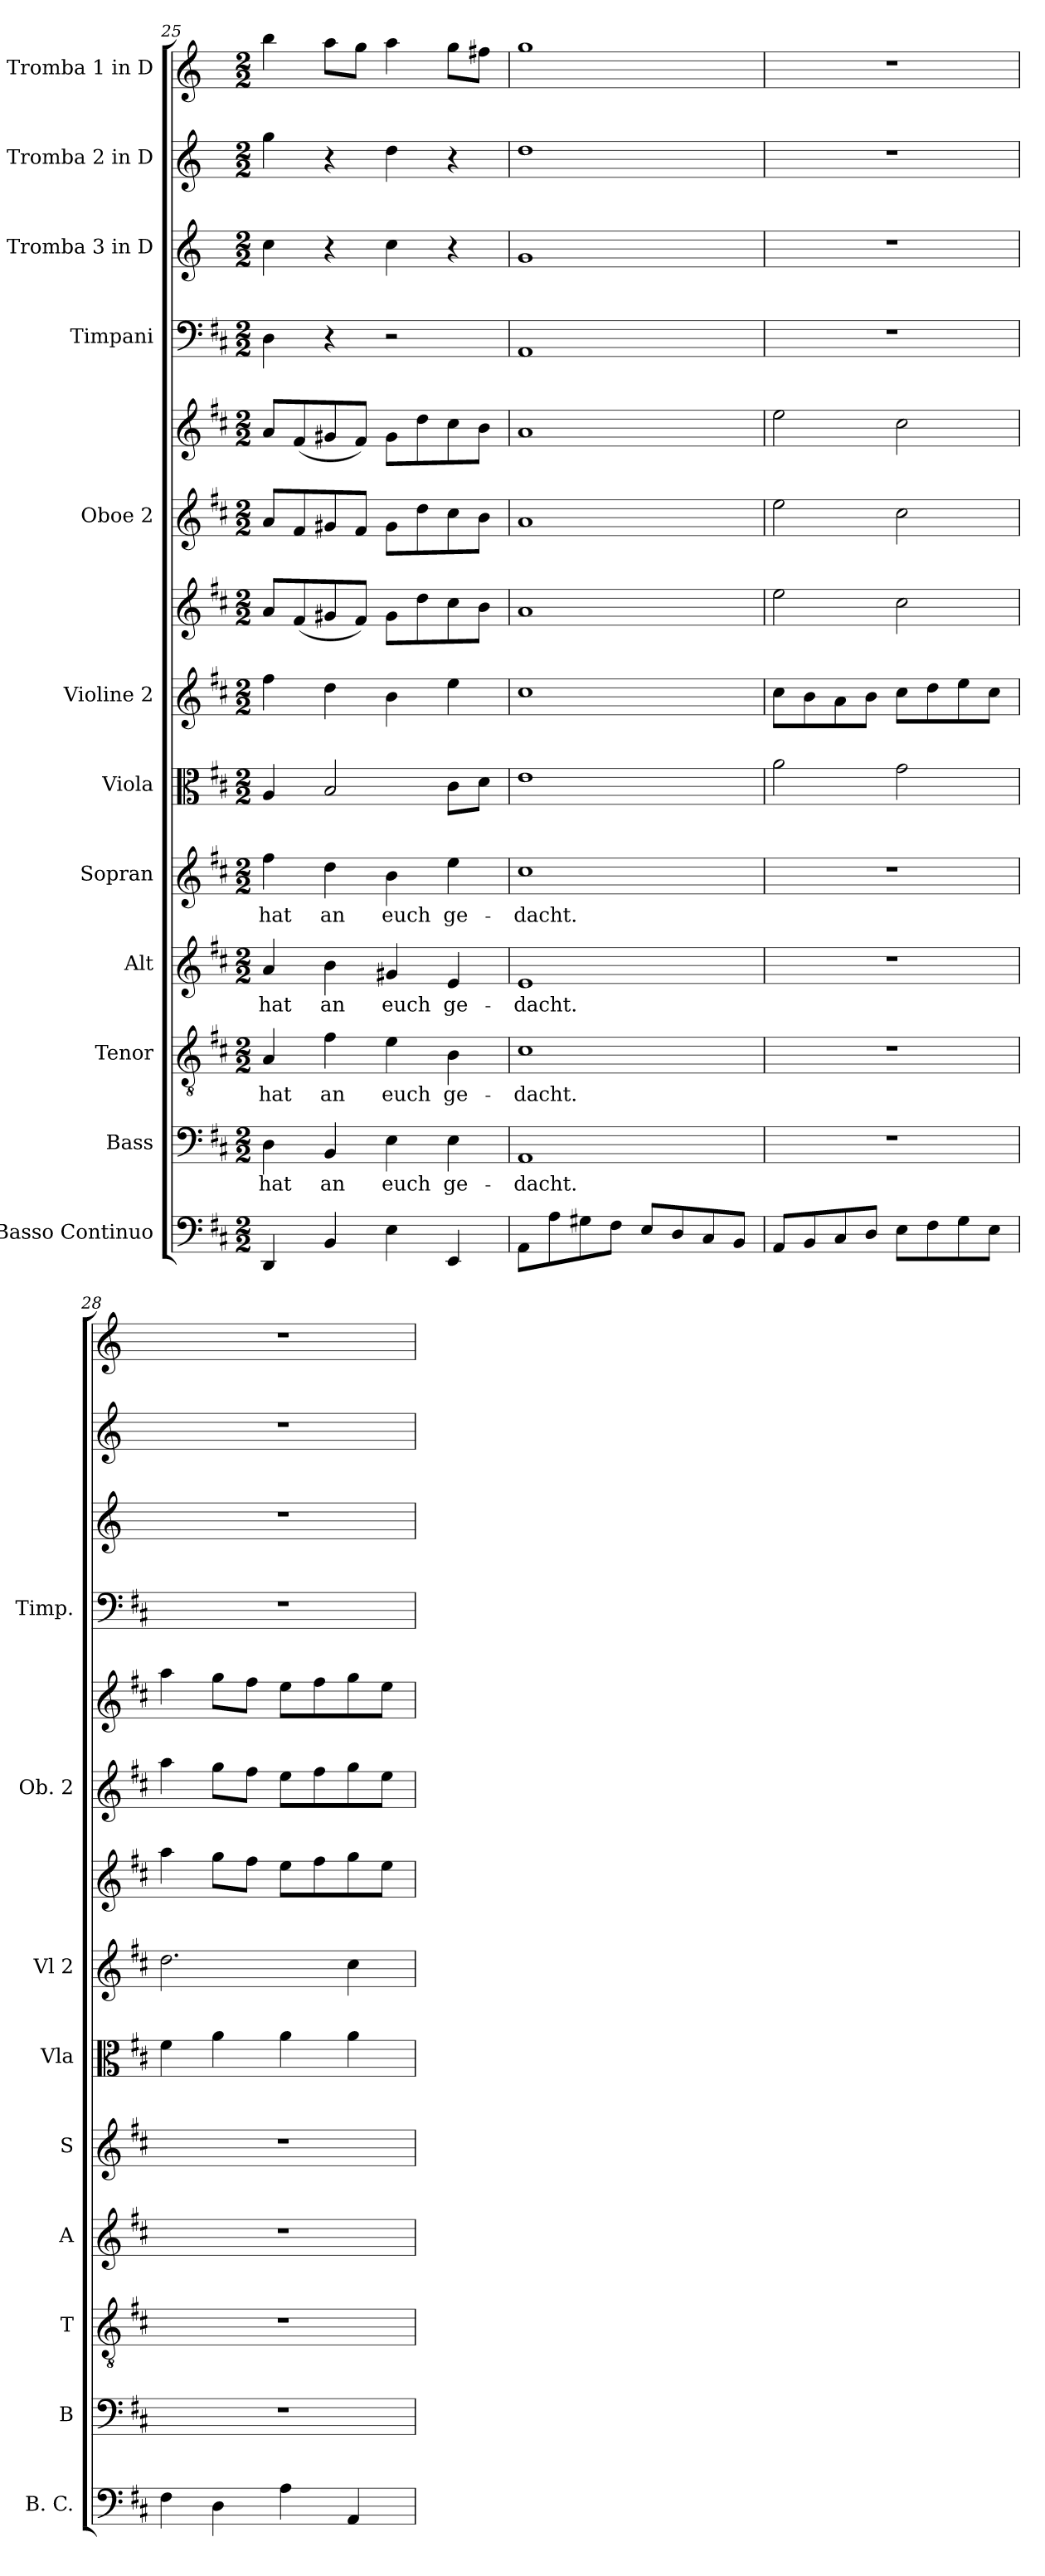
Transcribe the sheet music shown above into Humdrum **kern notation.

**kern	**kern	**text	**kern	**text	**kern	**text	**kern	**text	**kern	**kern	**kern	**kern	**kern	**kern	**kern	**kern	**kern
*part12	*part11	*part11	*part10	*part10	*part9	*part9	*part8	*part8	*part7	*part6	*part6	*part5	*part5	*part4	*part3	*part2	*part1
*staff14	*staff13	*staff13	*staff12	*staff12	*staff11	*staff11	*staff10	*staff10	*staff9	*staff8	*staff7	*staff6	*staff5	*staff4	*staff3	*staff2	*staff1
*I"Basso Continuo	*I"Bass	*	*I"Tenor	*	*I"Alt	*	*I"Sopran	*	*I"Viola	*I"Violine 2	*	*I"Oboe 2	*	*I"Timpani	*I"Tromba 3 in D	*I"Tromba 2 in D	*I"Tromba 1 in D
*I'B. C.	*I'B	*	*I'T	*	*I'A	*	*I'S	*	*I'Vla	*I'Vl 2	*	*I'Ob. 2	*	*I'Timp.	*	*	*
*clefF4	*clefF4	*	*clefGv2	*	*clefG2	*	*clefG2	*	*clefC3	*clefG2	*clefG2	*clefG2	*clefG2	*clefF4	*clefG2	*clefG2	*clefG2
*	*	*	*	*	*	*	*	*	*	*	*	*	*	*	*ITrd-1c-2	*ITrd-1c-2	*ITrd-1c-2
*k[f#c#]	*k[f#c#]	*	*k[f#c#]	*	*k[f#c#]	*	*k[f#c#]	*	*k[f#c#]	*k[f#c#]	*k[f#c#]	*k[f#c#]	*k[f#c#]	*k[f#c#]	*k[f#c#]	*k[f#c#]	*k[f#c#]
*M2/2	*M2/2	*	*M2/2	*	*M2/2	*	*M2/2	*	*M2/2	*M2/2	*M2/2	*M2/2	*M2/2	*M2/2	*M2/2	*M2/2	*M2/2
=25	=25	=25	=25	=25	=25	=25	=25	=25	=25	=25	=25	=25	=25	=25	=25	=25	=25
!	!	!LO:LY:b	!	!LO:LY:b	!	!LO:LY:b	!	!LO:LY:b	!	!	!	!	!	!	!	!	!
4DD/	4D\	hat	4A/	hat	4a/	hat	4ff#\	hat	4A/	4ff#\	8a/L	8a/L	8a/L	4D\	4dd\	4aa\	4ccc#\
.	.	.	.	.	.	.	.	.	.	.	(8f#/	8f#/	(8f#/	.	.	.	.
!	!	!LO:LY:b	!	!LO:LY:b	!	!LO:LY:b	!	!LO:LY:b	!	!	!	!	!	!	!	!	!
4BB/	4BB/	an	4f#\	an	4b\	an	4dd\	an	2B/	4dd\	8g#X/	8g#X/	8g#X/	4r	4r	4r	8bb\L
.	.	.	.	.	.	.	.	.	.	.	8f#/J)	8f#/J	8f#/J)	.	.	.	8aa\J
!	!	!LO:LY:b	!	!LO:LY:b	!	!LO:LY:b	!	!LO:LY:b	!	!	!	!	!	!	!	!	!
4E\	4E\	euch	4e\	euch	4g#X/	euch	4b\	euch	.	4b\	8g#\L	8g#\L	8g#\L	2r	4dd\	4ee\	4bb\
.	.	.	.	.	.	.	.	.	.	.	8dd\	8dd\	8dd\	.	.	.	.
!	!	!LO:LY:b	!	!LO:LY:b	!	!LO:LY:b	!	!LO:LY:b	!	!	!	!	!	!	!	!	!
4EE/	4E\	ge-	4B\	ge-	4e/	ge-	4ee\	ge-	8c#\L	4ee\	8cc#\	8cc#\	8cc#\	.	4r	4r	8aa\L
.	.	.	.	.	.	.	.	.	8d\J	.	8b\J	8b\J	8b\J	.	.	.	8gg#X\J
!!LO:PB:g=z
=26	=26	=26	=26	=26	=26	=26	=26	=26	=26	=26	=26	=26	=26	=26	=26	=26	=26
!	!	!LO:LY:b	!	!LO:LY:b	!	!LO:LY:b	!	!LO:LY:b	!	!	!	!	!	!	!	!	!
8AA\L	1AA	dacht.	1c#	dacht.	1e	dacht.	1cc#	dacht.	1e	1cc#	1a	1a	1a	1AA	1a	1ee	1aa
8A\	.	.	.	.	.	.	.	.	.	.	.	.	.	.	.	.	.
8G#X\	.	.	.	.	.	.	.	.	.	.	.	.	.	.	.	.	.
8F#\J	.	.	.	.	.	.	.	.	.	.	.	.	.	.	.	.	.
8E/L	.	.	.	.	.	.	.	.	.	.	.	.	.	.	.	.	.
8D/	.	.	.	.	.	.	.	.	.	.	.	.	.	.	.	.	.
8C#/	.	.	.	.	.	.	.	.	.	.	.	.	.	.	.	.	.
8BB/J	.	.	.	.	.	.	.	.	.	.	.	.	.	.	.	.	.
=27	=27	=27	=27	=27	=27	=27	=27	=27	=27	=27	=27	=27	=27	=27	=27	=27	=27
8AA/L	1r	.	1r	.	1r	.	1r	.	2a\	8cc#\L	2ee\	2ee\	2ee\	1r	1r	1r	1r
8BB/	.	.	.	.	.	.	.	.	.	8b\	.	.	.	.	.	.	.
8C#/	.	.	.	.	.	.	.	.	.	8a\	.	.	.	.	.	.	.
8D/J	.	.	.	.	.	.	.	.	.	8b\J	.	.	.	.	.	.	.
8E\L	.	.	.	.	.	.	.	.	2g\	8cc#\L	2cc#\	2cc#\	2cc#\	.	.	.	.
8F#\	.	.	.	.	.	.	.	.	.	8dd\	.	.	.	.	.	.	.
8G\	.	.	.	.	.	.	.	.	.	8ee\	.	.	.	.	.	.	.
8E\J	.	.	.	.	.	.	.	.	.	8cc#\J	.	.	.	.	.	.	.
=28	=28	=28	=28	=28	=28	=28	=28	=28	=28	=28	=28	=28	=28	=28	=28	=28	=28
4F#\	1r	.	1r	.	1r	.	1r	.	4f#\	2.dd\	4aa\	4aa\	4aa\	1r	1r	1r	1r
4D\	.	.	.	.	.	.	.	.	4a\	.	8gg\L	8gg\L	8gg\L	.	.	.	.
.	.	.	.	.	.	.	.	.	.	.	8ff#\J	8ff#\J	8ff#\J	.	.	.	.
4A\	.	.	.	.	.	.	.	.	4a\	.	8ee\L	8ee\L	8ee\L	.	.	.	.
.	.	.	.	.	.	.	.	.	.	.	8ff#\	8ff#\	8ff#\	.	.	.	.
4AA/	.	.	.	.	.	.	.	.	4a\	4cc#\	8gg\	8gg\	8gg\	.	.	.	.
.	.	.	.	.	.	.	.	.	.	.	8ee\J	8ee\J	8ee\J	.	.	.	.
=	=	=	=	=	=	=	=	=	=	=	=	=	=	=	=	=	=
*-	*-	*-	*-	*-	*-	*-	*-	*-	*-	*-	*-	*-	*-	*-	*-	*-	*-
